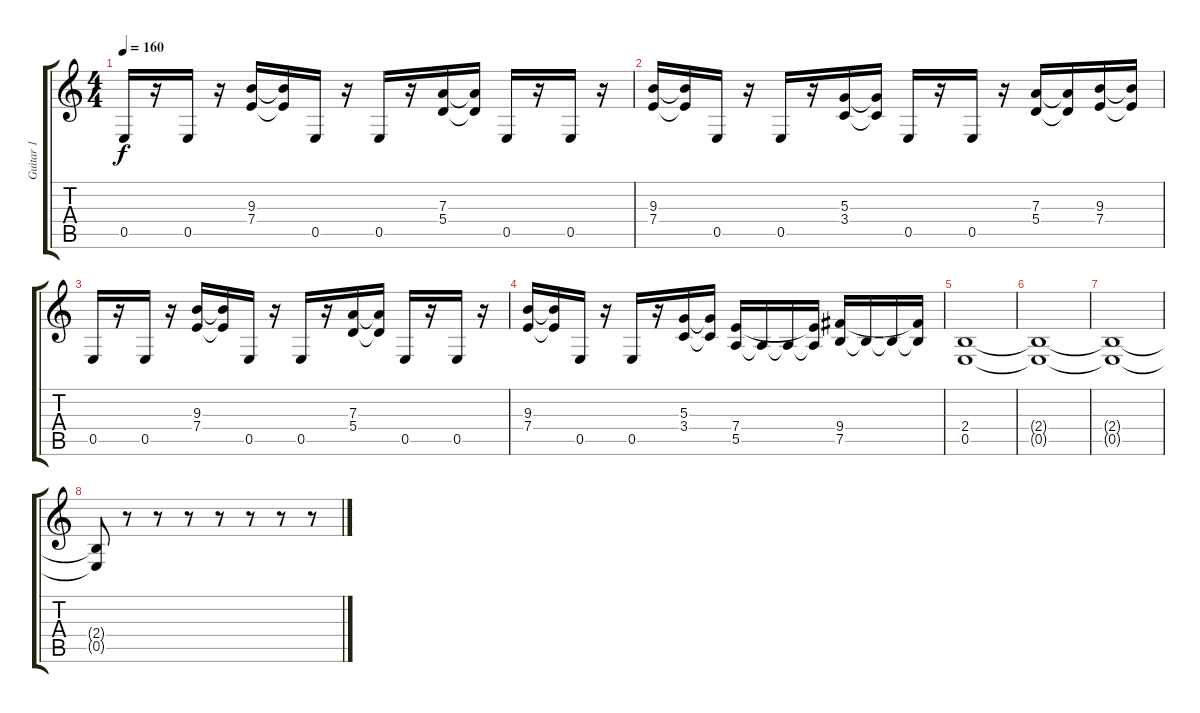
\track ("Guitar 1" "Guitar 1") {instrument distortionguitar}
\staff {score tabs}
\tuning (B3 G3 D3 A2 E2 B1) {hide}
\ts (4 4)
\tempo 160
\clef g2
\ks c
0.5.16{dy f} r.16 0.5.16 r.16 (9.3 7.4).16 (9.3{t} 7.4{t}).16 0.5.16 r.16 0.5.16 r.16 (7.3 5.4).16 (7.3{t} 5.4{t}).16 0.5.16 r.16 0.5.16 r.16 |
(9.3 7.4).16 (9.3{t} 7.4{t}).16 0.5.16 r.16 0.5.16 r.16 (5.3 3.4).16 (5.3{t} 3.4{t}).16 0.5.16 r.16 0.5.16 r.16 (7.3 5.4).16 (7.3{t} 5.4{t}).16 (9.3 7.4).16 (9.3{t} 7.4{t}).16 |
0.5.16 r.16 0.5.16 r.16 (9.3 7.4).16 (9.3{t} 7.4{t}).16 0.5.16 r.16 0.5.16 r.16 (7.3 5.4).16 (7.3{t} 5.4{t}).16 0.5.16 r.16 0.5.16 r.16 |
(9.3 7.4).16 (9.3{t} 7.4{t}).16 0.5.16 r.16 0.5.16 r.16 (5.3 3.4).16 (5.3{t} 3.4{t}).16 (7.4 5.5).16 5.5{t}.16 5.5{t}.16 (7.4{t} 5.5{t}).16 (9.4 7.5).16 7.5{t}.16 7.5{t}.16 (9.4{t} 7.5{t}).16 |
(2.4 0.5).1 |
(2.4{t} 0.5{t}).1 |
(2.4{t} 0.5{t}).1 |
(2.4{t} 0.5{t}).8 r.8 r.8 r.8 r.8 r.8 r.8 r.8
